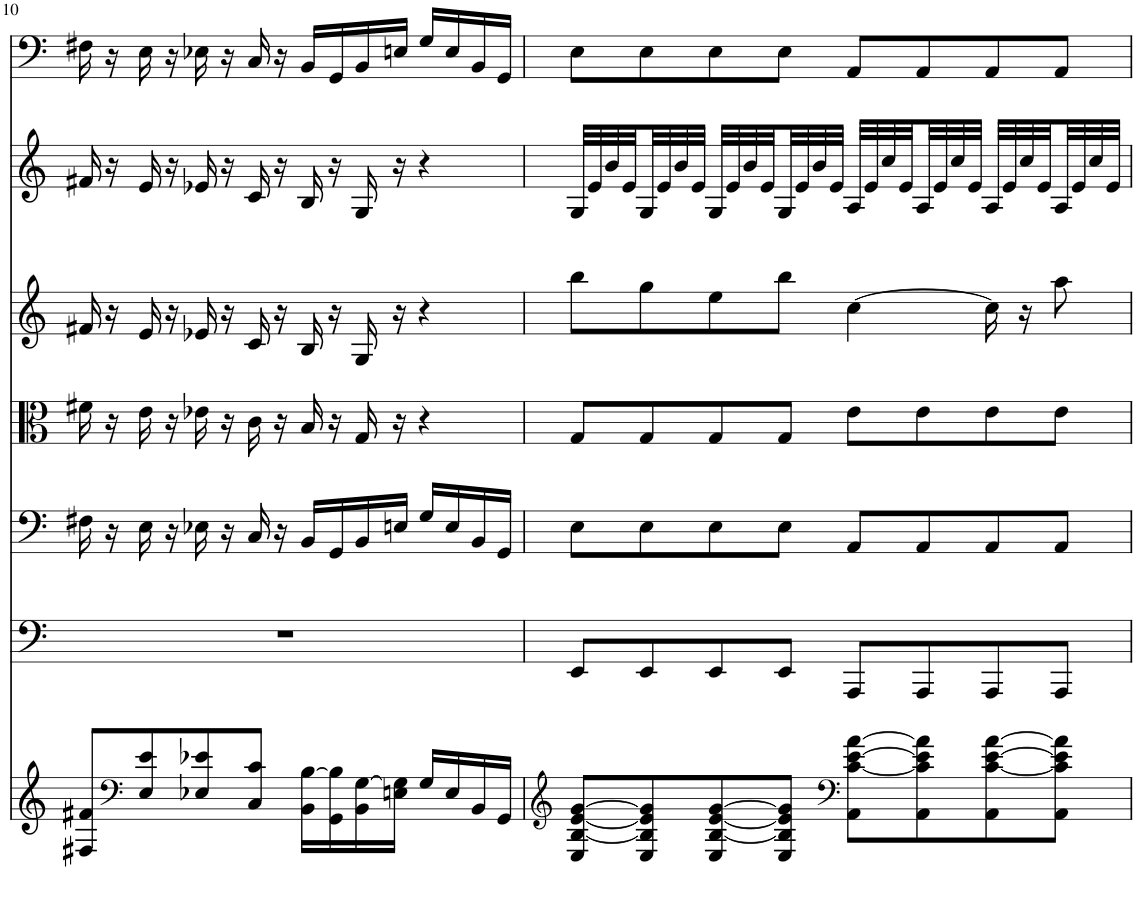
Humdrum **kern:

**kern	**kern	**kern	**kern	**kern	**kern	**kern
*part7	*part6	*part5	*part4	*part3	*part2	*part1
*staff7	*staff6	*staff5	*staff4	*staff3	*staff2	*staff1
*I"Continuo	*I"Contrabass	*I"Violoncello	*I"Viola	*I"Violin II	*I"Violin I	*I"Bassoon
*	*I'Cb	*	*	*	*	*I'Bsn
!!LO:PB:g=z
*clefG2	*clefF4	*clefF4	*clefC3	*clefG2	*clefG2	*clefF4
*	*Trd7c12	*	*	*	*	*
*k[]	*k[]	*k[]	*k[]	*k[]	*k[]	*k[]
*M4/4	*M4/4	*M4/4	*M4/4	*M4/4	*M4/4	*M4/4
=10	=10	=10	=10	=10	=10	=10
8F#X/ 8f#X/L	1r	16F#X\	16f#X\	16f#X/	16f#X/	16F#X\
.	.	16r	16r	16r	16r	16r
*clefF4	*	*	*	*	*	*
8E/ 8e/	.	16E\	16e\	16e/	16e/	16E\
.	.	16r	16r	16r	16r	16r
8E-X/ 8e-X/	.	16E-X\	16e-X\	16e-X/	16e-X/	16E-X\
.	.	16r	16r	16r	16r	16r
8C/ 8c/J	.	16C/	16c\	16c/	16c/	16C/
.	.	16r	16r	16r	16r	16r
16BB\ [16B\LL	.	16BB/LL	16B/	16B/	16B/	16BB/LL
16GG\ 16B\]	.	16GG/	16r	16r	16r	16GG/
16BB\ [16G\	.	16BB/	16G/	16G/	16G/	16BB/
16En\ 16G\]JJ	.	16En/JJ	16r	16r	16r	16En/JJ
16G/LL	.	16G/LL	4r	4r	4r	16G/LL
16E/	.	16E/	.	.	.	16E/
16BB/	.	16BB/	.	.	.	16BB/
16GG/JJ	.	16GG/JJ	.	.	.	16GG/JJ
=11	=11	=11	=11	=11	=11	=11
*clefG2	*	*	*	*	*	*
8E/ [8B/ [8e/ [8g/L	8EE/L	8E\L	8G/L	8bb\L	32G/LLL	8E\L
.	.	.	.	.	32e/	.
.	.	.	.	.	32b/	.
.	.	.	.	.	32e/	.
8E/ 8B/] 8e/] 8g/]	8EE/	8E\	8G/	8gg\	32G/	8E\
.	.	.	.	.	32e/	.
.	.	.	.	.	32b/	.
.	.	.	.	.	32e/JJJ	.
8E/ [8B/ [8e/ [8g/	8EE/	8E\	8G/	8ee\	32G/LLL	8E\
.	.	.	.	.	32e/	.
.	.	.	.	.	32b/	.
.	.	.	.	.	32e/	.
8E/ 8B/] 8e/] 8g/]J	8EE/J	8E\J	8G/J	8bb\J	32G/	8E\J
.	.	.	.	.	32e/	.
.	.	.	.	.	32b/	.
.	.	.	.	.	32e/JJJ	.
*clefF4	*	*	*	*	*	*
8AA\ [8c\ [8e\ [8a\L	8AAA/L	8AA/L	8e\L	[4cc\	32A/LLL	8AA/L
.	.	.	.	.	32e/	.
.	.	.	.	.	32cc/	.
.	.	.	.	.	32e/	.
8AA\ 8c\] 8e\] 8a\]	8AAA/	8AA/	8e\	.	32A/	8AA/
.	.	.	.	.	32e/	.
.	.	.	.	.	32cc/	.
.	.	.	.	.	32e/JJJ	.
8AA\ [8c\ [8e\ [8a\	8AAA/	8AA/	8e\	16cc\]	32A/LLL	8AA/
.	.	.	.	.	32e/	.
.	.	.	.	16r	32cc/	.
.	.	.	.	.	32e/	.
8AA\ 8c\] 8e\] 8a\]J	8AAA/J	8AA/J	8e\J	8aa\	32A/	8AA/J
.	.	.	.	.	32e/	.
.	.	.	.	.	32cc/	.
.	.	.	.	.	32e/JJJ	.
=	=	=	=	=	=	=
*-	*-	*-	*-	*-	*-	*-
